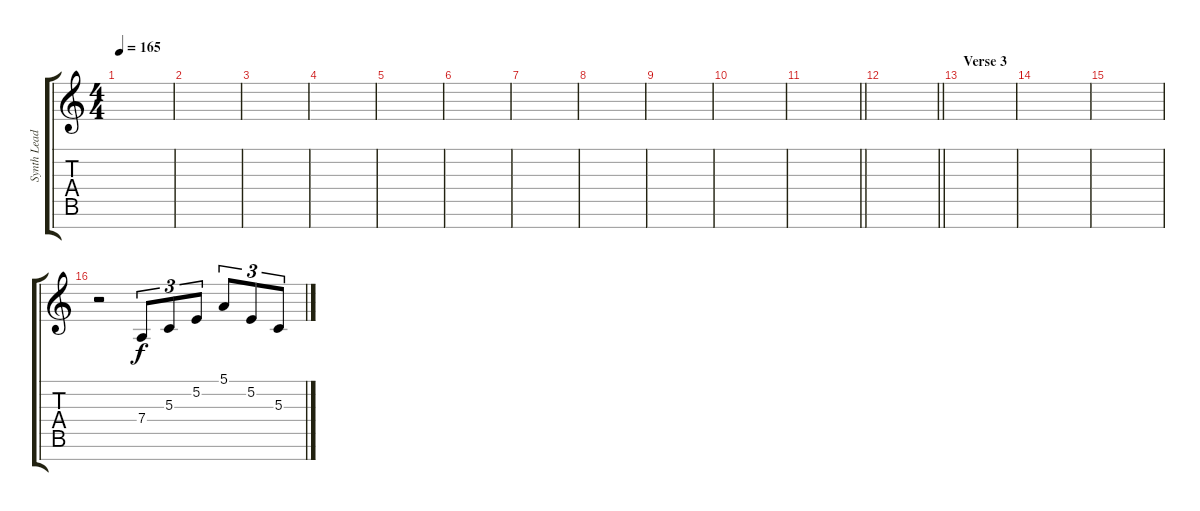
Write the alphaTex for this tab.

\track ("Synth Lead" "Synth Lead") {instrument lead1square}
\staff {score tabs}
\tuning (E4 B3 G3 D3 A2 E2 B1) {hide}
\ts (4 4)
\tempo 165
\clef g2
\ks c
|
|
|
|
|
|
|
|
|
|
\barLineRight lightlight
|
\barLineRight lightlight
|
\section ("" "Verse 3")
|
|
|
r.2{instrument lead1square} 7.4.8{tu (3 2)} 5.3.8{tu (3 2)} 5.2.8{tu (3 2)} 5.1.8{tu (3 2)} 5.2.8{tu (3 2)} 5.3.8{tu (3 2)}
